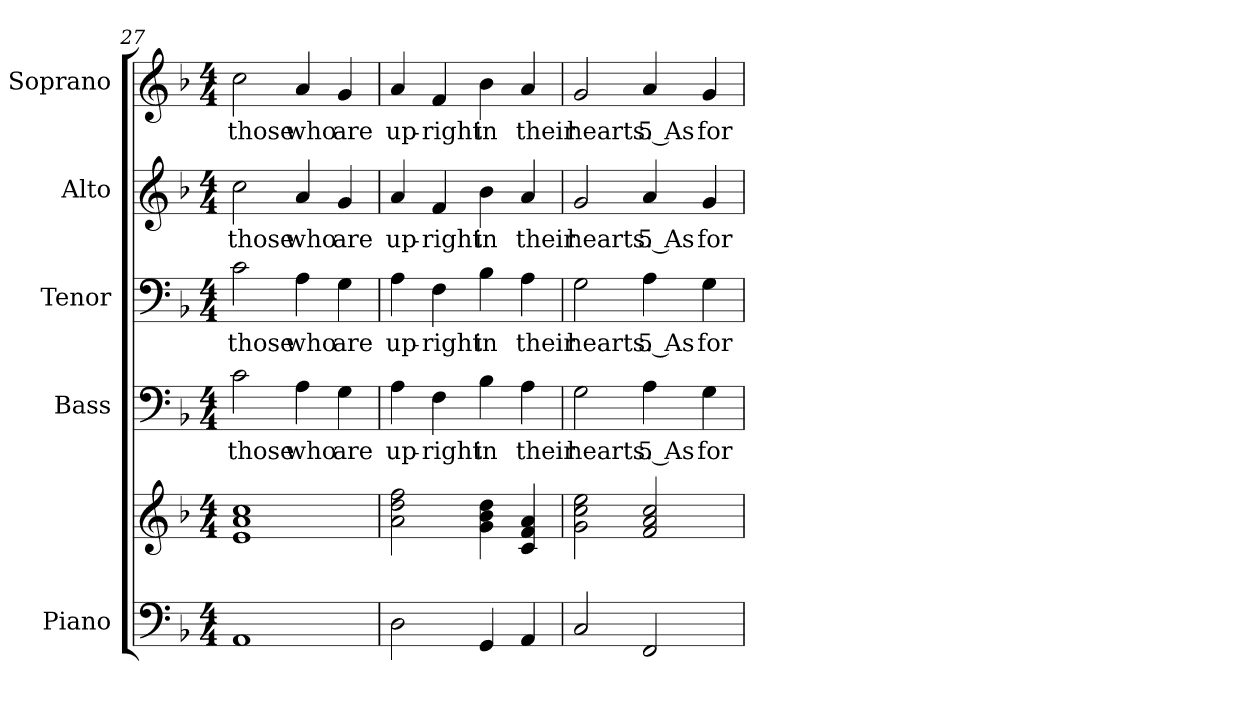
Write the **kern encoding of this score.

**kern	**kern	**kern	**text	**kern	**text	**kern	**text	**kern	**text
*part5	*part5	*part4	*part4	*part3	*part3	*part2	*part2	*part1	*part1
*staff6	*staff5	*staff4	*staff4	*staff3	*staff3	*staff2	*staff2	*staff1	*staff1
*I"Piano	*	*I"Bass	*	*I"Tenor	*	*I"Alto	*	*I"Soprano	*
*I'Pno.	*	*I'B.	*	*I'T.	*	*I'A.	*	*I'S.	*
!!LO:PB:g=z
*clefF4	*clefG2	*clefF4	*	*clefF4	*	*clefG2	*	*clefG2	*
*k[b-]	*k[b-]	*k[b-]	*	*k[b-]	*	*k[b-]	*	*k[b-]	*
*F:	*F:	*F:	*	*F:	*	*F:	*	*F:	*
*M4/4	*M4/4	*M4/4	*	*M4/4	*	*M4/4	*	*M4/4	*
=27	=27	=27	=27	=27	=27	=27	=27	=27	=27
!	!	!	!LO:LY:b:color=#000000	!	!	!	!	!	!
!	!	!	!	!	!LO:LY:b:color=#000000	!	!	!	!
!	!	!	!	!	!	!	!LO:LY:b:color=#000000	!	!
!	!	!	!	!	!	!	!	!	!LO:LY:b:color=#000000
1AAi	1ei 1ai 1cci	2ci\	those	2ci\	those	2cci\	those	2cci\	those
!	!	!	!LO:LY:b:color=#000000	!	!	!	!	!	!
!	!	!	!	!	!LO:LY:b:color=#000000	!	!	!	!
!	!	!	!	!	!	!	!LO:LY:b:color=#000000	!	!
!	!	!	!	!	!	!	!	!	!LO:LY:b:color=#000000
.	.	4Ai\	who	4Ai\	who	4ai/	who	4ai/	who
!	!	!	!LO:LY:b:color=#000000	!	!	!	!	!	!
!	!	!	!	!	!LO:LY:b:color=#000000	!	!	!	!
!	!	!	!	!	!	!	!LO:LY:b:color=#000000	!	!
!	!	!	!	!	!	!	!	!	!LO:LY:b:color=#000000
.	.	4Gi\	are	4Gi\	are	4gi/	are	4gi/	are
=28	=28	=28	=28	=28	=28	=28	=28	=28	=28
!	!	!	!LO:LY:b:color=#000000	!	!	!	!	!	!
!	!	!	!	!	!LO:LY:b:color=#000000	!	!	!	!
!	!	!	!	!	!	!	!LO:LY:b:color=#000000	!	!
!	!	!	!	!	!	!	!	!	!LO:LY:b:color=#000000
2Di\	2ai\ 2ddi 2ffi	4Ai\	up-	4Ai\	up-	4ai/	up-	4ai/	up-
!	!	!	!LO:LY:b:color=#000000	!	!	!	!	!	!
!	!	!	!	!	!LO:LY:b:color=#000000	!	!	!	!
!	!	!	!	!	!	!	!LO:LY:b:color=#000000	!	!
!	!	!	!	!	!	!	!	!	!LO:LY:b:color=#000000
.	.	4Fi\	-right	4Fi\	-right	4fi/	-right	4fi/	-right
!	!	!	!LO:LY:b:color=#000000	!	!	!	!	!	!
!	!	!	!	!	!LO:LY:b:color=#000000	!	!	!	!
!	!	!	!	!	!	!	!LO:LY:b:color=#000000	!	!
!	!	!	!	!	!	!	!	!	!LO:LY:b:color=#000000
4GGi/	4gi\ 4b-i 4ddi	4B-i\	in	4B-i\	in	4b-i\	in	4b-i\	in
!	!	!	!LO:LY:b:color=#000000	!	!	!	!	!	!
!	!	!	!	!	!LO:LY:b:color=#000000	!	!	!	!
!	!	!	!	!	!	!	!LO:LY:b:color=#000000	!	!
!	!	!	!	!	!	!	!	!	!LO:LY:b:color=#000000
4AAi/	4ci/ 4fi 4ai	4Ai\	their	4Ai\	their	4ai/	their	4ai/	their
!!LO:PB:g=z
=29	=29	=29	=29	=29	=29	=29	=29	=29	=29
!	!	!	!LO:LY:b:color=#000000	!	!	!	!	!	!
!	!	!	!	!	!LO:LY:b:color=#000000	!	!	!	!
!	!	!	!	!	!	!	!LO:LY:b:color=#000000	!	!
!	!	!	!	!	!	!	!	!	!LO:LY:b:color=#000000
2Ci/	2gi\ 2cci 2eei	2Gi\	hearts.	2Gi\	hearts.	2gi/	hearts.	2gi/	hearts.
!	!	!	!LO:LY:b:color=#000000	!	!	!	!	!	!
!	!	!	!	!	!LO:LY:b:color=#000000	!	!	!	!
!	!	!	!	!	!	!	!LO:LY:b:color=#000000	!	!
!	!	!	!	!	!	!	!	!	!LO:LY:b:color=#000000
2FFi/	2fi/ 2ai 2cci	4Ai\	5 As	4Ai\	5 As	4ai/	5 As	4ai/	5 As
!	!	!	!LO:LY:b:color=#000000	!	!	!	!	!	!
!	!	!	!	!	!LO:LY:b:color=#000000	!	!	!	!
!	!	!	!	!	!	!	!LO:LY:b:color=#000000	!	!
!	!	!	!	!	!	!	!	!	!LO:LY:b:color=#000000
.	.	4Gi\	for	4Gi\	for	4gi/	for	4gi/	for
=	=	=	=	=	=	=	=	=	=
*-	*-	*-	*-	*-	*-	*-	*-	*-	*-
